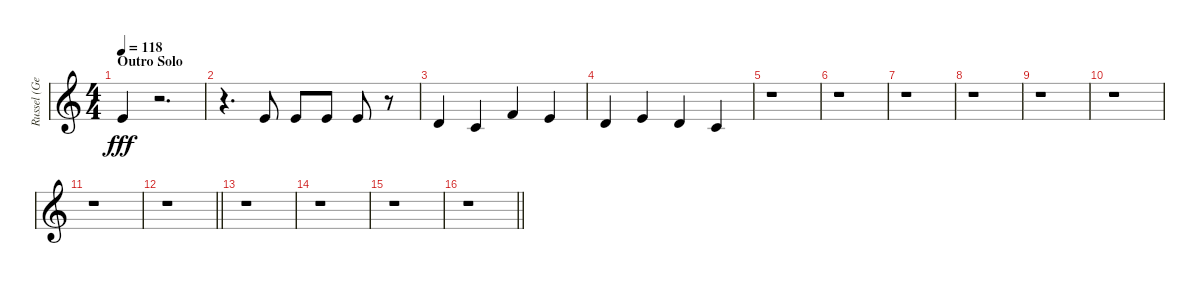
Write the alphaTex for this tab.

\track ("Russel (Gesang)" "Russel (Ge") {instrument lead1square}
\staff {score}
\tuning (E4 B3 G3 D3 A2 E2) {hide}
\ts (4 4)
\section ("" "Outro Solo")
\tempo 118
\clef g2
\ks c
0.1.4{dy fff} r.2{d} |
r.4{d} 0.1.8 0.1.8 0.1.8 0.1.8 r.8 |
3.2.4 1.2.4 1.1.4 0.1.4 |
3.2.4 0.1.4 3.2.4 1.2.4 |
r.1 |
r.1 |
r.1 |
r.1 |
r.1 |
r.1 |
r.1 |
\barLineRight lightlight
r.1 |
r.1 |
r.1 |
r.1 |
\barLineRight lightlight
r.1
